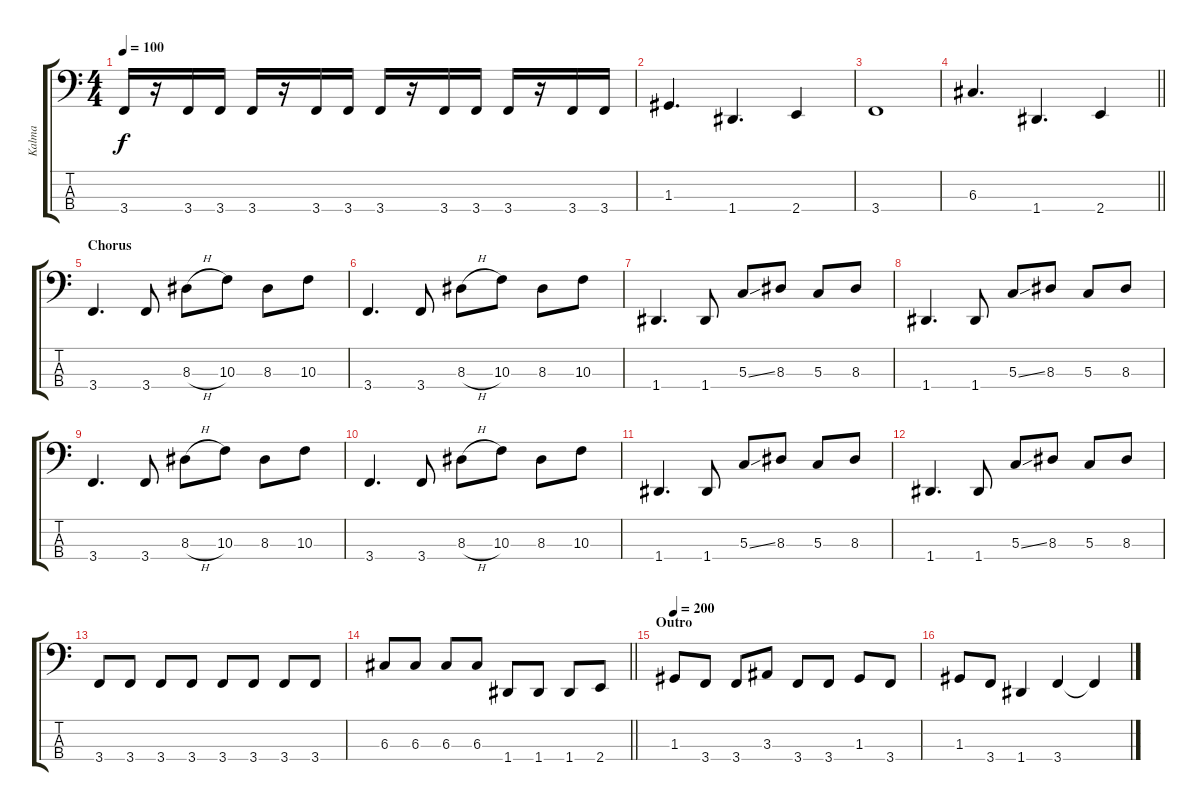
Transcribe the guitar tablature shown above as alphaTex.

\track ("Kalma" "Kalma") {instrument electricbassfinger}
\staff {score tabs}
\tuning (F2 C2 G1 D1) {hide}
\ts (4 4)
\tempo 100
\clef f4
\ks c
3.4.16{dy f} r.16 3.4.16 3.4.16 3.4.16 r.16 3.4.16 3.4.16 3.4.16 r.16 3.4.16 3.4.16 3.4.16 r.16 3.4.16 3.4.16 |
1.3.4{d} 1.4.4{d} 2.4.4 |
3.4.1 |
\barLineRight lightlight
6.3.4{d} 1.4.4{d} 2.4.4 |
\section ("" "Chorus")
3.4.4{d} 3.4.8 8.3{h}.8 10.3.8 8.3.8 10.3.8 |
3.4.4{d} 3.4.8 8.3{h}.8 10.3.8 8.3.8 10.3.8 |
1.4.4{d} 1.4.8 5.3{ss}.8 8.3.8 5.3.8 8.3.8 |
1.4.4{d} 1.4.8 5.3{ss}.8 8.3.8 5.3.8 8.3.8 |
3.4.4{d} 3.4.8 8.3{h}.8 10.3.8 8.3.8 10.3.8 |
3.4.4{d} 3.4.8 8.3{h}.8 10.3.8 8.3.8 10.3.8 |
1.4.4{d} 1.4.8 5.3{ss}.8 8.3.8 5.3.8 8.3.8 |
1.4.4{d} 1.4.8 5.3{ss}.8 8.3.8 5.3.8 8.3.8 |
3.4.8 3.4.8 3.4.8 3.4.8 3.4.8 3.4.8 3.4.8 3.4.8 |
\barLineRight lightlight
6.3.8 6.3.8 6.3.8 6.3.8 1.4.8 1.4.8 1.4.8 2.4.8 |
\section ("" "Outro")
\tempo 200
1.3.8 3.4.8 3.4.8 3.3.8 3.4.8 3.4.8 1.3.8 3.4.8 |
1.3.8 3.4.8 1.4.4 3.4.4 3.4{t}.4
